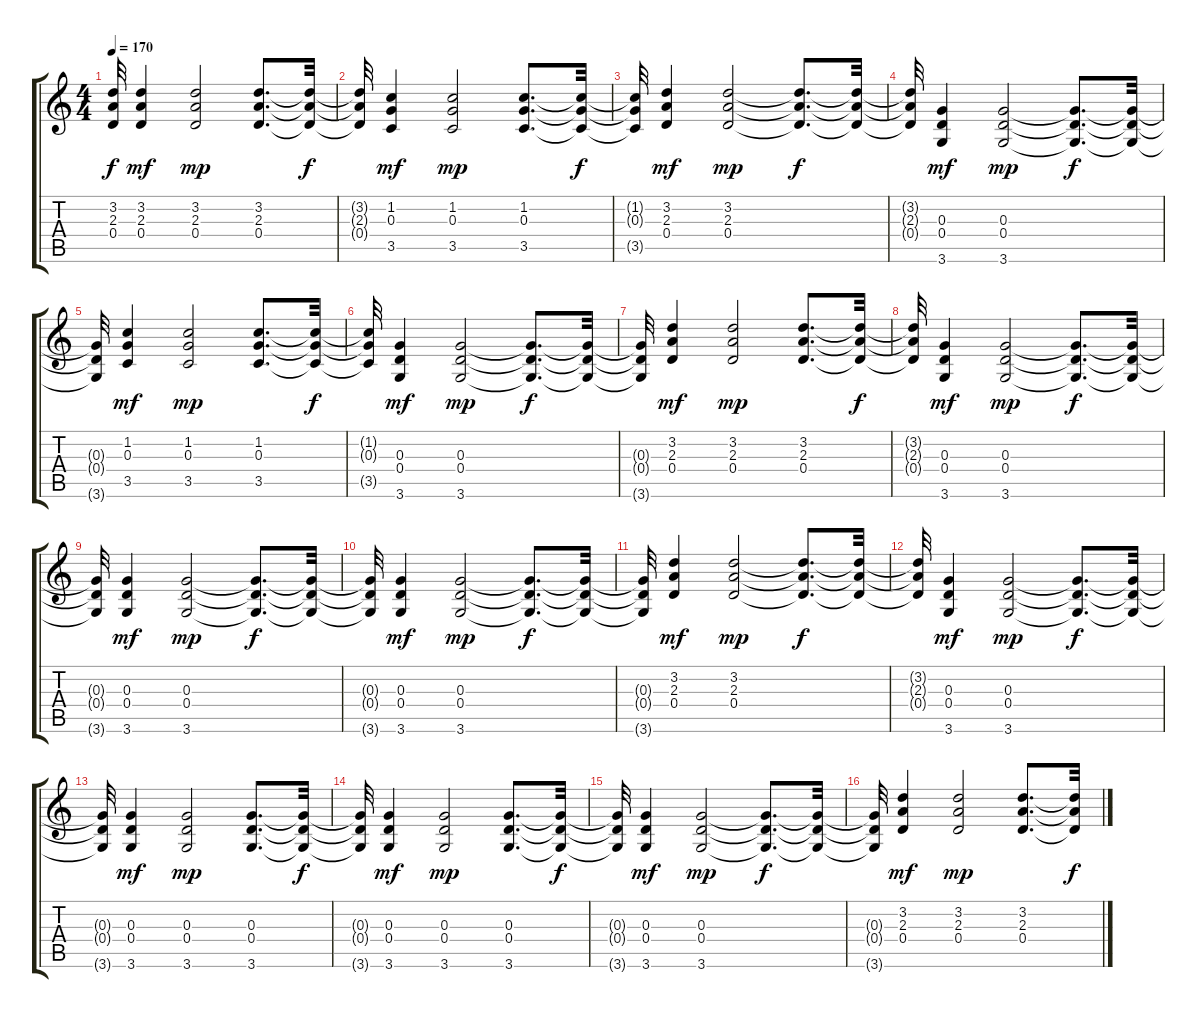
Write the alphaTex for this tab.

\track "" {instrument electricguitarclean}
\staff {score tabs}
\tuning (E4 B3 G3 D3 A2 E2) {hide}
\ts (4 4)
\tempo 170
\clef g2
\ks c
(3.2{t} 2.3{t} 0.4{t}).32{dy f} (3.2 2.3 0.4).4{dy mf} (3.2 2.3 0.4).2{dy mp} (3.2 2.3 0.4).8{d} (3.2{t} 2.3{t} 0.4{t}).32{dy f} |
(3.2{t} 2.3{t} 0.4{t}).32 (1.2 0.3 3.5).4{dy mf} (1.2 0.3 3.5).2{dy mp} (1.2 0.3 3.5).8{d} (1.2{t} 0.3{t} 3.5{t}).32{dy f} |
(1.2{t} 0.3{t} 3.5{t}).32 (3.2 2.3 0.4).4{dy mf} (3.2 2.3 0.4).2{dy mp} (3.2{t} 2.3{t} 0.4{t}).8{d dy f} (3.2{t} 2.3{t} 0.4{t}).32 |
(3.2{t} 2.3{t} 0.4{t}).32 (0.3 0.4 3.6).4{dy mf} (0.3 0.4 3.6).2{dy mp} (0.3{t} 0.4{t} 3.6{t}).8{d dy f} (0.3{t} 0.4{t} 3.6{t}).32 |
(0.3{t} 0.4{t} 3.6{t}).32 (1.2 0.3 3.5).4{dy mf} (1.2 0.3 3.5).2{dy mp} (1.2 0.3 3.5).8{d} (1.2{t} 0.3{t} 3.5{t}).32{dy f} |
(1.2{t} 0.3{t} 3.5{t}).32 (0.3 0.4 3.6).4{dy mf} (0.3 0.4 3.6).2{dy mp} (0.3{t} 0.4{t} 3.6{t}).8{d dy f} (0.3{t} 0.4{t} 3.6{t}).32 |
(0.3{t} 0.4{t} 3.6{t}).32 (3.2 2.3 0.4).4{dy mf} (3.2 2.3 0.4).2{dy mp} (3.2 2.3 0.4).8{d} (3.2{t} 2.3{t} 0.4{t}).32{dy f} |
(3.2{t} 2.3{t} 0.4{t}).32 (0.3 0.4 3.6).4{dy mf} (0.3 0.4 3.6).2{dy mp} (0.3{t} 0.4{t} 3.6{t}).8{d dy f} (0.3{t} 0.4{t} 3.6{t}).32 |
(0.3{t} 0.4{t} 3.6{t}).32 (0.3 0.4 3.6).4{dy mf} (0.3 0.4 3.6).2{dy mp} (0.3{t} 0.4{t} 3.6{t}).8{d dy f} (0.3{t} 0.4{t} 3.6{t}).32 |
(0.3{t} 0.4{t} 3.6{t}).32 (0.3 0.4 3.6).4{dy mf} (0.3 0.4 3.6).2{dy mp} (0.3{t} 0.4{t} 3.6{t}).8{d dy f} (0.3{t} 0.4{t} 3.6{t}).32 |
(0.3{t} 0.4{t} 3.6{t}).32 (3.2 2.3 0.4).4{dy mf} (3.2 2.3 0.4).2{dy mp} (3.2{t} 2.3{t} 0.4{t}).8{d dy f} (3.2{t} 2.3{t} 0.4{t}).32 |
(3.2{t} 2.3{t} 0.4{t}).32 (0.3 0.4 3.6).4{dy mf} (0.3 0.4 3.6).2{dy mp} (0.3{t} 0.4{t} 3.6{t}).8{d dy f} (0.3{t} 0.4{t} 3.6{t}).32 |
(0.3{t} 0.4{t} 3.6{t}).32 (0.3 0.4 3.6).4{dy mf} (0.3 0.4 3.6).2{dy mp} (0.3 0.4 3.6).8{d} (0.3{t} 0.4{t} 3.6{t}).32{dy f} |
(0.3{t} 0.4{t} 3.6{t}).32 (0.3 0.4 3.6).4{dy mf} (0.3 0.4 3.6).2{dy mp} (0.3 0.4 3.6).8{d} (0.3{t} 0.4{t} 3.6{t}).32{dy f} |
(0.3{t} 0.4{t} 3.6{t}).32 (0.3 0.4 3.6).4{dy mf} (0.3 0.4 3.6).2{dy mp} (0.3{t} 0.4{t} 3.6{t}).8{d dy f} (0.3{t} 0.4{t} 3.6{t}).32 |
(0.3{t} 0.4{t} 3.6{t}).32 (3.2 2.3 0.4).4{dy mf} (3.2 2.3 0.4).2{dy mp} (3.2 2.3 0.4).8{d} (3.2{t} 2.3{t} 0.4{t}).32{dy f}
